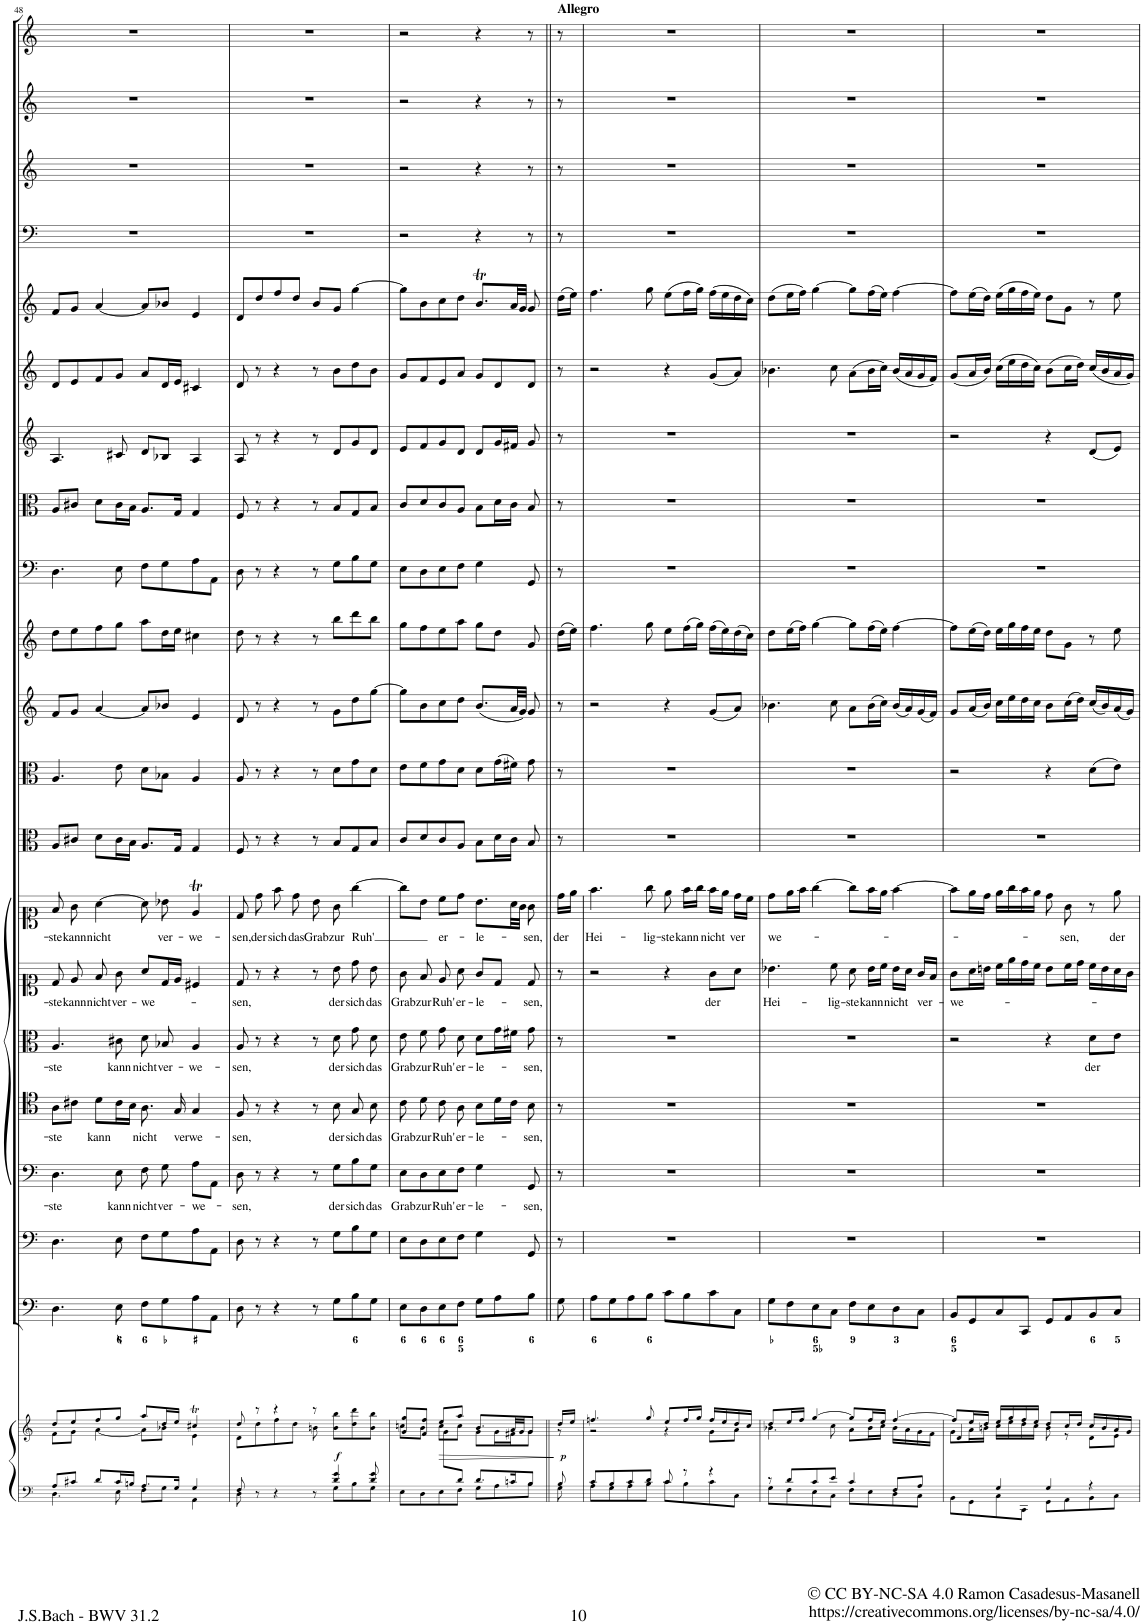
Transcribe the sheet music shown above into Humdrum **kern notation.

**kern	**kern	**dynam	**kern	**kern	**kern	**text	**kern	**text	**kern	**text	**kern	**text	**kern	**text	**kern	**kern	**kern	**kern	**kern	**kern	**kern	**kern	**kern	**kern	**kern	**kern	**kern
*part21	*part21	*part21	*part20	*part19	*part18	*part18	*part17	*part17	*part16	*part16	*part15	*part15	*part14	*part14	*part13	*part12	*part11	*part10	*part9	*part8	*part7	*part6	*part5	*part4	*part3	*part2	*part1
*staff22	*staff21	*staff21/22	*staff20	*staff19	*staff18	*staff18	*staff17	*staff17	*staff16	*staff16	*staff15	*staff15	*staff14	*staff14	*staff13	*staff12	*staff11	*staff10	*staff9	*staff8	*staff7	*staff6	*staff5	*staff4	*staff3	*staff2	*staff1
*I"Piano reduction	*	*	*I"Violoncello II e Continuo.	*I"Violoncello I.	*I"Basso	*	*I"Tenore.	*	*I"Alto.	*	*I"Soprano II.	*	*I"Soprano I.	*	*I"Viola II	*I"Viola I	*I"Violino II	*I"Violino I	*I"Fagotto.	*I"Taille.	*I"Oboe III	*I"Oboe II	*I"Oboe I.	*I"Timpani.	*I"Tromba III.	*I"Tromba II.	*I"Tromba I.
*I'Pno	*	*	*I'Vc	*I'Vc	*	*	*	*	*	*	*	*	*	*	*	*I'Vla	*	*I'Vln	*	*	*I'Ob	*I'Ob	*I'Ob	*I'Timp	*	*	*
!!LO:PB:g=z
*clefF4	*clefG2	*	*clefF4	*clefF4	*clefF4	*	*clefC4	*	*clefC3	*	*clefC1	*	*clefC1	*	*clefC3	*clefC3	*clefG2	*clefG2	*clefF4	*clefC3	*clefG2	*clefG2	*clefG2	*clefF4	*clefG2	*clefG2	*clefG2
*	*	*	*	*Trd-7c-12	*	*	*	*	*	*	*	*	*	*	*	*	*	*	*	*Trd4c7	*	*	*	*	*Trd1c2	*Trd1c2	*Trd1c2
*k[]	*k[]	*	*k[]	*k[]	*k[]	*	*k[]	*	*k[]	*	*k[]	*	*k[]	*	*k[]	*k[]	*k[]	*k[]	*k[]	*k[]	*k[]	*k[]	*k[]	*k[]	*k[]	*k[]	*k[]
*M4/4	*M4/4	*	*M4/4	*M4/4	*M4/4	*	*M4/4	*	*M4/4	*	*M4/4	*	*M4/4	*	*M4/4	*M4/4	*M4/4	*M4/4	*M4/4	*M4/4	*M4/4	*M4/4	*M4/4	*M4/4	*M4/4	*M4/4	*M4/4
*met(c)	*met(c)	*	*met(c)	*met(c)	*met(c)	*	*met(c)	*	*met(c)	*	*met(c)	*	*met(c)	*	*met(c)	*met(c)	*met(c)	*met(c)	*met(c)	*met(c)	*met(c)	*met(c)	*met(c)	*met(c)	*met(c)	*met(c)	*met(c)
=48	=48	=48	=48	=48	=48	=48	=48	=48	=48	=48	=48	=48	=48	=48	=48	=48	=48	=48	=48	=48	=48	=48	=48	=48	=48	=48	=48
*^	*^	*	*	*	*	*	*	*	*	*	*	*	*	*	*	*	*	*	*	*	*	*	*	*	*	*	*
!	!	!	!	!	!	!	!	!LO:LY:b	!	!LO:LY:b	!	!LO:LY:b	!	!LO:LY:b	!	!LO:LY:b	!	!	!	!	!	!	!	!	!	!	!	!	!
8A/L	4.D\	8dd/L	8f\L	.	4.D\	4.D\	4.D\	ste	8A\L	ste	4.A/	ste	8d/	ste	8f/	ste	8A/L	4.A/	8f/L	8dd\L	4.D\	8A/L	4.A/	8d/L	8f/L	1r	1r	1r	1r
!	!	!	!	!	!	!	!	!	!	!	!	!	!	!LO:LY:b	!	!LO:LY:b	!	!	!	!	!	!	!	!	!	!	!	!	!
8c#X/J	.	8ee/	8g\J	.	.	.	.	.	8c#X\J	.	.	.	8e/	kann	8g\	kann	8c#X/J	.	8g/J	8ee\	.	8c#X/J	.	8e/	8g/J	.	.	.	.
!	!	!	!	!	!	!	!	!	!	!LO:LY:b	!	!	!	!LO:LY:b	!	!LO:LY:b	!	!	!	!	!	!	!	!	!	!	!	!	!
8d/L	.	8ff/	[4a\	.	.	.	.	.	8d\L	kann	.	.	8f/	nicht	[4a\	nicht	8d\L	.	[4a/	8ff\	.	8d\L	.	8f/	[4a/	.	.	.	.
!	!	!	!	!	!	!	!	!LO:LY:b	!	!	!	!LO:LY:b	!	!LO:LY:b	!	!	!	!	!	!	!	!	!	!	!	!	!	!	!
16c#/L	8E\	8gg/J	.	.	8E\	8E\	8E\	kann	16c#\L	.	8c#X\	kann	8g\	ver-	.	.	16c#\L	8e\	.	8gg\J	8E\	16c#\L	8c#X/	8g/J	.	.	.	.	.
16Bn/JJ	.	.	.	.	.	.	.	.	16B\JJ	.	.	.	.	.	.	.	16B\JJ	.	.	.	.	16B\JJ	.	.	.	.	.	.	.
!	!	!	!	!	!	!	!	!LO:LY:b	!	!LO:LY:b	!	!LO:LY:b	!	!LO:LY:b	!	!	!	!	!	!	!	!	!	!	!	!	!	!	!
8.A/L	8F\L	8aa/L	8a\L]	.	8F\L	8F\L	8F\	nicht	8.A\	nicht	8d\	nicht	8a/L	-we-	8a\]	.	8.A/L	8d\L	8a/L]	8aa\L	8F\L	8.A/L	8d/L	8a/L	8a/L]	.	.	.	.
!	!	!	!	!	!	!	!	!LO:LY:b	!	!	!	!LO:LY:b	!	!	!	!LO:LY:b	!	!	!	!	!	!	!	!	!	!	!	!	!
.	8G\J	16dd/L	8b-X\J	.	8G\	8G\	8G\	ver-	.	.	8B-X/	ver-	16d/L	.	8b-X\	ver-	.	8B-X\J	8b-X/J	16dd\L	8G\	.	8B-X/J	16d/L	8b-X/J	.	.	.	.
!	!	!	!	!	!	!	!	!	!	!LO:LY:b	!	!	!	!	!	!	!	!	!	!	!	!	!	!	!	!	!	!	!
16G/Jk	.	16ee/JJ	.	.	.	.	.	.	16G/	verwe-	.	.	16e/JJ	.	.	.	16G/Jk	.	.	16ee\JJ	.	16G/Jk	.	16e/JJ	.	.	.	.	.
!	!	!	!	!	!	!	!	!LO:LY:b	!	!	!	!LO:LY:b	!	!	!	!LO:LY:b	!	!	!	!	!	!	!	!	!	!	!	!	!
4G/	4AA\	4cc#Xt/	4e\	.	8A\	8A\	8A\L	-we-	4G/	.	4A/	-we-	4c#X/	.	4et/	-we-	4G/	4A/	4e/	4cc#X\	8A\	4G/	4A/	4c#X/	4e/	.	.	.	.
.	.	.	.	.	8AA\J	8AA\J	8AA\J	.	.	.	.	.	.	.	.	.	.	.	.	.	8AA\J	.	.	.	.	.	.	.	.
=49	=49	=49	=49	=49	=49	=49	=49	=49	=49	=49	=49	=49	=49	=49	=49	=49	=49	=49	=49	=49	=49	=49	=49	=49	=49	=49	=49	=49	=49
!	!	!	!	!	!	!	!	!LO:LY:b	!	!LO:LY:b	!	!LO:LY:b	!	!LO:LY:b	!	!LO:LY:b	!	!	!	!	!	!	!	!	!	!	!	!	!
8F/	8D\	8dd/	8d\L	.	8D\	8D\	8D\	sen,	8F/	sen,	8A/	-sen,	8d/	-sen,	8d/	-sen,	8F/	8A/	8d/	8dd\	8D\	8F/	8A/	8d/	8d/L	1r	1r	1r	1r
!	!	!	!	!	!	!	!	!	!	!	!	!	!	!	!	!LO:LY:b	!	!	!	!	!	!	!	!	!	!	!	!	!
8r	8ryy	8r	8dd\	.	8r	8r	8r	.	8r	.	8r	.	8r	.	8dd\	der	8r	8r	8r	8r	8r	8r	8r	8r	8dd/	.	.	.	.
!	!	!	!	!	!	!	!	!	!	!	!	!	!	!	!	!LO:LY:b	!	!	!	!	!	!	!	!	!	!	!	!	!
4r	4ryy	4r	8ff\	.	4r	4r	4r	.	4r	.	4r	.	4r	.	8ff\	sich	4r	4r	4r	4r	4r	4r	4r	4r	8ff/	.	.	.	.
!	!	!	!	!	!	!	!	!	!	!	!	!	!	!	!	!LO:LY:b	!	!	!	!	!	!	!	!	!	!	!	!	!
.	.	.	8dd\J	.	.	.	.	.	.	.	.	.	.	.	8dd\	das	.	.	.	.	.	.	.	.	8dd/J	.	.	.	.
!	!	!	!	!	!	!	!	!	!	!	!	!	!	!	!	!LO:LY:b	!	!	!	!	!	!	!	!	!	!	!	!	!
8r	8ryy	8r	8bn\	.	8r	8r	8r	.	8r	.	8r	.	8r	.	8b\	Grab	8r	8r	8r	8r	8r	8r	8r	8r	8b/L	.	.	.	.
!	!	!	!	!LO:DY:b	!	!	!	!LO:LY:b	!	!LO:LY:b	!	!LO:LY:b	!	!LO:LY:b	!	!LO:LY:b	!	!	!	!	!	!	!	!	!	!	!	!	!
4d/ 4g/	8G\L	8ryy	8b\ 8bb\L	f	8G\L	8G\L	8G\L	der	8B\	der	8d\	der	8b\	der	8g\	zur	8B/L	8d\L	8g\L	8bb\L	8G\L	8B/L	8d/L	8b\L	8g/J	.	.	.	.
!	!	!	!	!	!	!	!	!LO:LY:b	!	!LO:LY:b	!	!LO:LY:b	!	!LO:LY:b	!	!LO:LY:b	!	!	!	!	!	!	!	!	!	!	!	!	!
.	8B\	4ryy	8dd\ 8ddd\	.	8B\	8B\	8B\	sich	8G/	sich	8g\	sich	8dd\	sich	[4gg\	Ruh'	8G/	8g\	8dd\	8ddd\	8B\	8G/	8g/	8dd\	[4gg\	.	.	.	.
!	!	!	!	!	!	!	!	!LO:LY:b	!	!LO:LY:b	!	!LO:LY:b	!	!LO:LY:b	!	!	!	!	!	!	!	!	!	!	!	!	!	!	!
8d/ 8g/	8G\J	.	8b\ 8bb\J	.	8G\J	8G\J	8G\J	das	8B\	das	8d\	das	8b\	das	.	.	8B/J	8d\J	[8gg\J	8bb\J	8G\J	8B/J	8d/J	8b\J	.	.	.	.	.
=50||	=50||	=50||	=50||	=50	=50	=50	=50	=50	=50	=50	=50	=50	=50	=50	=50	=50	=50	=50	=50	=50	=50	=50	=50	=50	=50	=50	=50	=50	=50
*	*	*	*^	*	*	*	*	*	*	*	*	*	*	*	*	*	*	*	*	*	*	*	*	*	*	*	*	*	*
!	!	!	!	!	!	!	!	!	!LO:LY:b	!	!LO:LY:b	!	!LO:LY:b	!	!LO:LY:b	!	!	!	!	!	!	!	!	!	!	!	!	!	!	!
4ryy	8E\L	8g/ 8gg/L	8ccn\L	4ryy	.	8E\L	8E\L	8E\L	Grab	8c\	Grab	8e\	Grab	8g\	Grab	8gg\L]	.	8c/L	8e\L	8gg\L]	8gg\L	8E\L	8c/L	8e/L	8g/L	8gg\L]	2r	2r	2r	2r
!	!	!	!	!	!	!	!	!	!LO:LY:b	!	!LO:LY:b	!	!LO:LY:b	!	!LO:LY:b	!	!	!	!	!	!	!	!	!	!	!	!	!	!	!
.	8D\	8f/ 8ff/J	8b\J	.	.	8D\	8D\	8D\	zur	8d\	zur	8f\	zur	8f/	zur	8b\J	.	8d/	8f\	8b\	8ff\	8D\	8d/	8f/	8f/	8b\	.	.	.	.
!	!	!	!	!	!LO:HP:b	!	!	!	!LO:LY:b	!	!LO:LY:b	!	!LO:LY:b	!	!LO:LY:b	!	!LO:LY:b	!	!	!	!	!	!	!	!	!	!	!	!	!
8ryy	8E\	8ee/L	8cc\L	8g\L	>	8E\	8E\	8E\	Ruh'	8c\	Ruh'	8g\	Ruh'	8e/	Ruh'	8cc\L	er-	8c/	8g\	8cc\	8ee\	8E\	8c/	8g/	8e/	8cc\	.	.	.	.
!	!	!	!	!	!	!	!	!	!LO:LY:b	!	!LO:LY:b	!	!LO:LY:b	!	!LO:LY:b	!	!	!	!	!	!	!	!	!	!	!	!	!	!	!
8d/J	8F\J	8aa/J	8cc\J	2ryy	.	8F\J	8F\J	8F\J	er-	8A\	er-	8d\	er-	8a\	er-	8dd\J	.	8A/J	8d\J	8dd\J	8aa\J	8F\J	8A/J	8d/J	8a/J	8dd\J	.	.	.	.
!	!	!	!	!	!	!	!	!	!LO:LY:b	!	!LO:LY:b	!	!LO:LY:b	!	!LO:LY:b	!	!LO:LY:b	!	!	!	!	!	!	!	!	!	!	!	!	!
8.d/L	8G\L	8.b/L	8g\L	.	.	8G\L	4G\	4G\	-le-	8B\L	-le-	8d\L	-le-	8g/L	-le-	8.b\L	le-	8B\L	8d\L	(8.b/L	8gg\L	4G\	8B\L	8d/L	8g/L	8.bt/L	4r	4r	4r	4r
.	8A\	.	16g\L	.	.	8A\	.	.	.	16d\L	.	16g\L	.	8d/J	.	.	.	16d\L	(16g\L	.	8dd\J	.	16d\L	16g/L	8d/	.	.	.	.	.
16cn/K	.	32a/LL	16f#X\J	.	.	.	.	.	.	16c\JJ	.	16f#X\JJ	.	.	.	32a\LL	.	16c\JJ	16f#X\JJ)	32a/LL	.	.	16c\JJ	16f#X/JJ	.	32a/LL	.	.	.	.
.	.	32g/JJ	.	.	.	.	.	.	.	.	.	.	.	.	.	32g\JJJ	.	.	.	32g/JJJ)	.	.	.	.	.	32g/JJJ	.	.	.	.
!	!	!	!	!	!	!	!	!	!LO:LY:b	!	!LO:LY:b	!	!LO:LY:b	!	!LO:LY:b	!	!LO:LY:b	!	!	!	!	!	!	!	!	!	!	!	!	!
8B/J	8B\J	8g/J	8g\J	.	.	8B\J	8GG/	8GG/	-sen,	8B\	sen,	8g\	sen,	8d/	sen,	8g\	-sen,	8B/	8g\	8g/	8g/	8GG/	8B/	8g/	8d/J	8g/	8r	8r	8r	8r
!	!	!	!	!	!	!	!	!	!	!	!	!	!	!	!	!	!	!	!	!	!	!	!	!	!	!	!	!	!	!LO:TX:a:B:t=Allegro
!	!	!	!	!	!LO:DY:n=1:b	!	!	!	!	!	!	!	!	!	!	!	!LO:LY:b	!	!	!	!	!	!	!	!	!	!	!	!	!
8B/	8G\	16dd/LL	8r	8ryy	] p	8G\	8r	8r	.	8r	.	8r	.	8r	.	16dd\LL	der	8r	8r	8r	(16dd\LL	8r	8r	8r	8r	(16dd\LL	8r	8r	8r	8r
.	.	16ee/JJ	.	.	.	.	.	.	.	.	.	.	.	.	.	16ee\JJ	.	.	.	.	16ee\JJ)	.	.	.	.	16ee\JJ)	.	.	.	.
*	*	*	*v	*v	*	*	*	*	*	*	*	*	*	*	*	*	*	*	*	*	*	*	*	*	*	*	*	*	*	*
=51	=51	=51	=51	=51	=51	=51	=51	=51	=51	=51	=51	=51	=51	=51	=51	=51	=51	=51	=51	=51	=51	=51	=51	=51	=51	=51	=51	=51	=51
!	!	!	!	!	!	!	!	!	!	!	!	!	!	!	!	!LO:LY:b	!	!	!	!	!	!	!	!	!	!	!	!	!
8c/L	8A\L	4.ffn/	2r	.	8A\L	1r	1r	.	1r	.	1r	.	2r	.	4.ff\	Hei-	1r	1r	2r	4.ff\	1r	1r	1r	2r	4.ff\	1r	1r	1r	1r
8B/	8G\	.	.	.	8G\	.	.	.	.	.	.	.	.	.	.	.	.	.	.	.	.	.	.	.	.	.	.	.	.
8c/	8A\	.	.	.	8A\	.	.	.	.	.	.	.	.	.	.	.	.	.	.	.	.	.	.	.	.	.	.	.	.
!	!	!	!	!	!	!	!	!	!	!	!	!	!	!	!	!LO:LY:b	!	!	!	!	!	!	!	!	!	!	!	!	!
8d/J	8B\J	8gg/	.	.	8B\J	.	.	.	.	.	.	.	.	.	8gg\	-lig-	.	.	.	8gg\	.	.	.	.	8gg\	.	.	.	.
!	!	!	!	!	!	!	!	!	!	!	!	!	!	!	!	!LO:LY:b	!	!	!	!	!	!	!	!	!	!	!	!	!
8c/	8c\L	8ee/L	4r	.	8c\L	.	.	.	.	.	.	.	4r	.	8ee\	-ste	.	.	4r	8ee\L	.	.	.	4r	(8ee\L	.	.	.	.
!	!	!	!	!	!	!	!	!	!	!	!	!	!	!	!	!LO:LY:b	!	!	!	!	!	!	!	!	!	!	!	!	!
8r	8B\	16ff/L	.	.	8B\	.	.	.	.	.	.	.	.	.	16ff\LL	kann	.	.	.	(16ff\L	.	.	.	.	16ff\L	.	.	.	.
.	.	16gg/JJ	.	.	.	.	.	.	.	.	.	.	.	.	16gg\JJ	.	.	.	.	16gg\JJ)	.	.	.	.	16gg\JJ)	.	.	.	.
!	!	!	!	!	!	!	!	!	!	!	!	!	!	!LO:LY:b	!	!LO:LY:b	!	!	!	!	!	!	!	!	!	!	!	!	!
4r	8c\	16ff/LL	8g\L	.	8c\	.	.	.	.	.	.	.	8g\L	der	16ff\LL	nicht	.	.	(8g/L	(16ff\LL	.	.	.	(8g/L	(16ff\LL	.	.	.	.
.	.	16ee/	.	.	.	.	.	.	.	.	.	.	.	.	16ee\JJ	.	.	.	.	16ee\)	.	.	.	.	16ee\	.	.	.	.
!	!	!	!	!	!	!	!	!	!	!	!	!	!	!	!	!LO:LY:b	!	!	!	!	!	!	!	!	!	!	!	!	!
.	8C\J	16dd/	8a\J	.	8C\J	.	.	.	.	.	.	.	8a\J	.	16dd\LL	ver	.	.	8a/J)	(16dd\	.	.	.	8a/J)	16dd\	.	.	.	.
.	.	16cc/JJ	.	.	.	.	.	.	.	.	.	.	.	.	16cc\JJ	.	.	.	.	16cc\JJ)	.	.	.	.	16cc\JJ)	.	.	.	.
=52	=52	=52	=52	=52	=52	=52	=52	=52	=52	=52	=52	=52	=52	=52	=52	=52	=52	=52	=52	=52	=52	=52	=52	=52	=52	=52	=52	=52	=52
!	!	!	!	!	!	!	!	!	!	!	!	!	!	!LO:LY:b	!	!LO:LY:b	!	!	!	!	!	!	!	!	!	!	!	!	!
8r	8G\L	8dd/L	4.b-X\	.	8G\L	1r	1r	.	1r	.	1r	.	4.b-X\	Hei-	8dd\L	we-	1r	1r	4.b-X\	8dd\L	1r	1r	1r	4.b-X\	(8dd\L	1r	1r	1r	1r
8d/L	8F\	16ee/L	.	.	8F\	.	.	.	.	.	.	.	.	.	16ee\L	.	.	.	.	(16ee\L	.	.	.	.	16ee\L	.	.	.	.
.	.	16ff/JJ	.	.	.	.	.	.	.	.	.	.	.	.	16ff\JJ	.	.	.	.	16ff\JJ)	.	.	.	.	16ff\JJ)	.	.	.	.
8c/	8E\	[4gg/	.	.	8E\	.	.	.	.	.	.	.	.	.	[4gg\	.	.	.	.	[4gg\	.	.	.	.	[4gg\	.	.	.	.
!	!	!	!	!	!	!	!	!	!	!	!	!	!	!LO:LY:b	!	!	!	!	!	!	!	!	!	!	!	!	!	!	!
8e/J	8C\J	.	8cc\	.	8C\J	.	.	.	.	.	.	.	8cc\	-lig-	.	.	.	.	8cc\	.	.	.	.	8cc\	.	.	.	.	.
!	!	!	!	!	!	!	!	!	!	!	!	!	!	!LO:LY:b	!	!	!	!	!	!	!	!	!	!	!	!	!	!	!
4c/	8F\L	8gg/L]	8a\L	.	8F\L	.	.	.	.	.	.	.	8a\	-ste	8gg\L]	.	.	.	8a\L	8gg\L]	.	.	.	(8a\L	8gg\L]	.	.	.	.
!	!	!	!	!	!	!	!	!	!	!	!	!	!	!LO:LY:b	!	!	!	!	!	!	!	!	!	!	!	!	!	!	!
.	8E\	16ff/L	16b-\L	.	8E\	.	.	.	.	.	.	.	16b-\LL	kann	16ff\L	.	.	.	(16b-\L	(16ff\L	.	.	.	16b-\L	(16ff\L	.	.	.	.
.	.	16ee/JJ	16cc\JJ	.	.	.	.	.	.	.	.	.	16cc\JJ	.	16ee\JJ	.	.	.	16cc\JJ)	16ee\JJ)	.	.	.	16cc\JJ)	16ee\JJ)	.	.	.	.
!	!	!	!	!	!	!	!	!	!	!	!	!	!	!LO:LY:b	!	!	!	!	!	!	!	!	!	!	!	!	!	!	!
8F/L	8D\	[4ff/	16b-\LL	.	8D\	.	.	.	.	.	.	.	16b-\LL	nicht	[4ff\	.	.	.	(16b-/LL	[4ff\	.	.	.	(16b-/LL	[4ff\	.	.	.	.
.	.	.	16a\	.	.	.	.	.	.	.	.	.	16a\JJ	.	.	.	.	.	16a/)	.	.	.	.	16a/	.	.	.	.	.
!	!	!	!	!	!	!	!	!	!	!	!	!	!	!LO:LY:b	!	!	!	!	!	!	!	!	!	!	!	!	!	!	!
8A/J	8C\J	.	16g\	.	8C\J	.	.	.	.	.	.	.	16g/LL	ver-	.	.	.	.	(16g/	.	.	.	.	16g/	.	.	.	.	.
.	.	.	16f\JJ	.	.	.	.	.	.	.	.	.	16f/JJ	.	.	.	.	.	16f/JJ)	.	.	.	.	16f/JJ)	.	.	.	.	.
=53	=53	=53	=53	=53	=53	=53	=53	=53	=53	=53	=53	=53	=53	=53	=53	=53	=53	=53	=53	=53	=53	=53	=53	=53	=53	=53	=53	=53	=53
*	*	*	*^	*	*	*	*	*	*	*	*	*	*	*	*	*	*	*	*	*	*	*	*	*	*	*	*	*	*
!	!	!	!	!	!	!	!	!	!	!	!	!	!	!	!LO:LY:b	!	!	!	!	!	!	!	!	!	!	!	!	!	!	!
4ryy	8BB\L	8ff/L]	8g\L	4d/	.	8BB/L	1r	1r	.	1r	.	2r	.	8g\L	we-	8ff\L]	.	1r	2r	8g/L	8ff\L]	1r	1r	2r	(8g/L	8ff\L]	1r	1r	1r	1r
.	8GG\	16ee/L	16a\L	.	.	8GG/	.	.	.	.	.	.	.	16a\L	.	16ee\L	.	.	.	(16a/L	(16ee\L	.	.	.	16a/L	(16ee\L	.	.	.	.
.	.	16dd/JJ	16bn\JJ	.	.	.	.	.	.	.	.	.	.	16bn\JJ	.	16dd\JJ	.	.	.	16b/JJ)	16dd\JJ)	.	.	.	16b/JJ)	16dd\JJ)	.	.	.	.
4G/	8C\	16ee/LL	16cc\LL	2.ryy	.	8C/	.	.	.	.	.	.	.	16cc\LL	.	16ee\LL	.	.	.	16cc\LL	16ee\LL	.	.	.	(16cc\LL	(16ee\LL	.	.	.	.
.	.	16gg/	16ee\	.	.	.	.	.	.	.	.	.	.	16ee\	.	16gg\	.	.	.	16ee\	16gg\	.	.	.	16ee\	16gg\	.	.	.	.
.	8CC\J	16ff/	16dd\	.	.	8CC/J	.	.	.	.	.	.	.	16dd\	.	16ff\	.	.	.	16dd\	16ff\	.	.	.	16dd\	16ff\	.	.	.	.
.	.	16ee/JJ	16cc\JJ	.	.	.	.	.	.	.	.	.	.	16cc\JJ	.	16ee\JJ	.	.	.	16cc\JJ	16ee\JJ	.	.	.	16cc\JJ)	16ee\JJ)	.	.	.	.
4G/	8GG\L	8dd/L	8b\	.	.	8GG/L	.	.	.	.	.	4r	.	8b\L	.	8dd\	.	.	4r	8b\L	8dd\L	.	.	4r	(8b\L	8dd\L	.	.	.	.
!	!	!	!	!	!	!	!	!	!	!	!	!	!	!	!	!	!LO:LY:b	!	!	!	!	!	!	!	!	!	!	!	!	!
.	8AA\	16cc/L	8r	.	.	8AA/	.	.	.	.	.	.	.	16cc\L	.	8g\	sen,	.	.	(16cc\L	8g\J	.	.	.	16cc\L	8g\J	.	.	.	.
.	.	16dd/JJ	.	.	.	.	.	.	.	.	.	.	.	16dd\JJ	.	.	.	.	.	16dd\JJ)	.	.	.	.	16dd\JJ)	.	.	.	.	.
!	!	!	!	!	!	!	!	!	!	!	!	!	!LO:LY:b	!	!	!	!	!	!	!	!	!	!	!	!	!	!	!	!	!
4r	8BB\	16cc/LL	8d\L	.	.	8BB/	.	.	.	.	.	8d\L	der	16cc\LL	.	8r	.	.	(8d\L	(16cc/LL	8r	.	.	(8d/L	(16cc/LL	8r	.	.	.	.
.	.	16b/	.	.	.	.	.	.	.	.	.	.	.	16b\	.	.	.	.	.	16b/)	.	.	.	.	16b/	.	.	.	.	.
!	!	!	!	!	!	!	!	!	!	!	!	!	!	!	!	!	!LO:LY:b	!	!	!	!	!	!	!	!	!	!	!	!	!
.	8C\J	16a/	8e\J	.	.	8C/J	.	.	.	.	.	8e\J	.	16a\	.	8ee\	der	.	8e\J)	(16a/	8ee\	.	.	8e/J)	16a/	8ee\	.	.	.	.
.	.	16g/JJ	.	.	.	.	.	.	.	.	.	.	.	16g\JJ	.	.	.	.	.	16g/JJ)	.	.	.	.	16g/JJ)	.	.	.	.	.
*v	*v	*	*	*	*	*	*	*	*	*	*	*	*	*	*	*	*	*	*	*	*	*	*	*	*	*	*	*	*	*
*	*v	*v	*v	*	*	*	*	*	*	*	*	*	*	*	*	*	*	*	*	*	*	*	*	*	*	*	*	*	*
=	=	=	=	=	=	=	=	=	=	=	=	=	=	=	=	=	=	=	=	=	=	=	=	=	=	=	=
*-	*-	*-	*-	*-	*-	*-	*-	*-	*-	*-	*-	*-	*-	*-	*-	*-	*-	*-	*-	*-	*-	*-	*-	*-	*-	*-	*-
